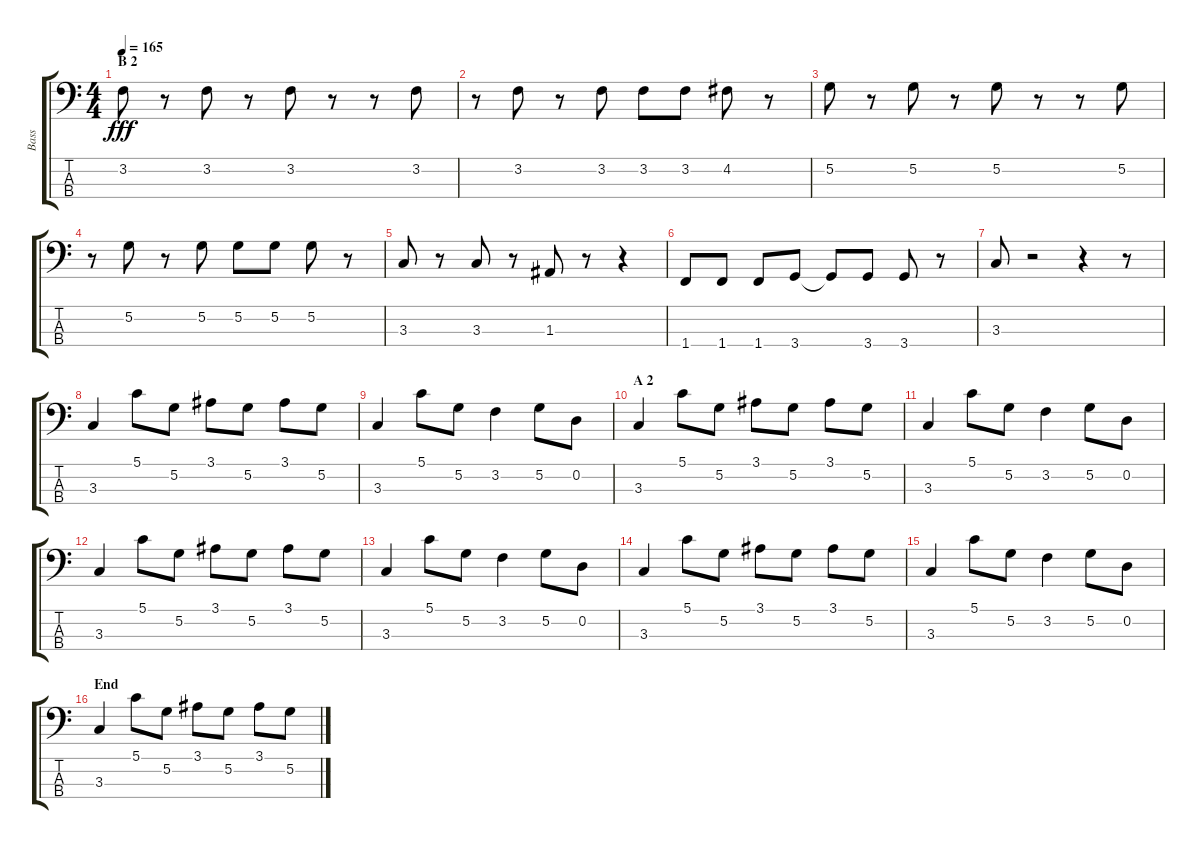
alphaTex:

\track ("Bass" "Bass") {instrument electricguitarmuted}
\staff {score tabs}
\tuning (G2 D2 A1 E1) {hide}
\ts (4 4)
\section ("" "B 2")
\tempo 165
\clef f4
\ks c
3.2.8{dy fff} r.8 3.2.8 r.8 3.2.8 r.8 r.8 3.2.8 |
r.8 3.2.8 r.8 3.2.8 3.2.8 3.2.8 4.2.8 r.8 |
5.2.8 r.8 5.2.8 r.8 5.2.8 r.8 r.8 5.2.8 |
r.8 5.2.8 r.8 5.2.8 5.2.8 5.2.8 5.2.8 r.8 |
3.3.8 r.8 3.3.8 r.8 1.3.8 r.8 r.4 |
1.4.8 1.4.8 1.4.8 3.4.8 3.4{t}.8 3.4.8 3.4.8 r.8 |
3.3.8 r.2 r.4 r.8 |
3.3.4 5.1.8 5.2.8 3.1.8 5.2.8 3.1.8 5.2.8 |
3.3.4 5.1.8 5.2.8 3.2.4 5.2.8 0.2.8 |
\section ("" "A 2")
3.3.4 5.1.8 5.2.8 3.1.8 5.2.8 3.1.8 5.2.8 |
3.3.4 5.1.8 5.2.8 3.2.4 5.2.8 0.2.8 |
3.3.4 5.1.8 5.2.8 3.1.8 5.2.8 3.1.8 5.2.8 |
3.3.4 5.1.8 5.2.8 3.2.4 5.2.8 0.2.8 |
3.3.4 5.1.8 5.2.8 3.1.8 5.2.8 3.1.8 5.2.8 |
3.3.4 5.1.8 5.2.8 3.2.4 5.2.8 0.2.8 |
\section ("" "End")
3.3.4 5.1.8 5.2.8 3.1.8 5.2.8 3.1.8 5.2.8
